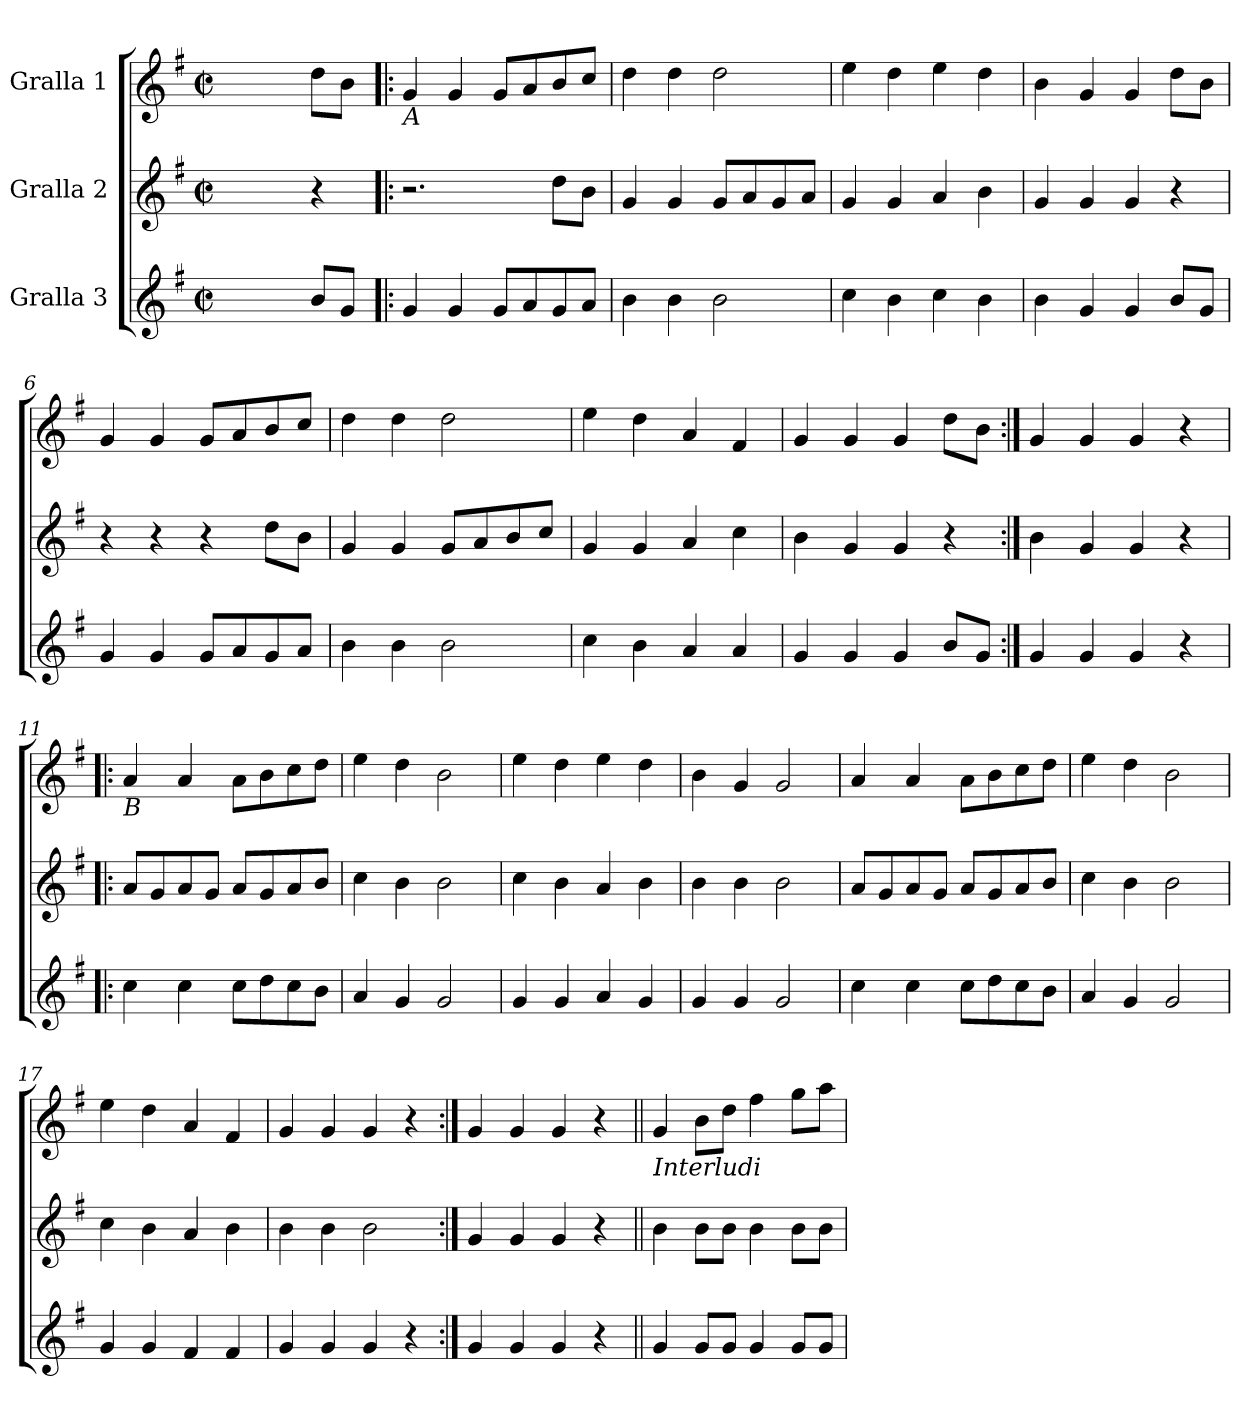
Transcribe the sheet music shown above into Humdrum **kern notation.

**kern	**kern	**kern
*part3	*part2	*part1
*staff3	*staff2	*staff1
*I"Gralla 3	*I"Gralla 2	*I"Gralla 1
*clefG2	*clefG2	*clefG2
*k[f#]	*k[f#]	*k[f#]
*G:	*G:	*G:
*M2/2	*M2/2	*M2/2
*met(c|)	*met(c|)	*met(c|)
*MM180	*MM180	*MM180
=1	=1	=1
2.ryy	2.ryy	2.ryy
8b/L	4r	8dd\L
8g/J	.	8b\J
=2!|:	=2!|:	=2!|:
!	!	!LO:TX:b:i:t=A
4g/	2.r	4g/
4g/	.	4g/
8g/L	.	8g/L
8a/	.	8a/
8g/	8dd\L	8b/
8a/J	8b\J	8cc/J
=3	=3	=3
4b\	4g/	4dd\
4b\	4g/	4dd\
2b\	8g/L	2dd\
.	8a/	.
.	8g/	.
.	8a/J	.
=4	=4	=4
4cc\	4g/	4ee\
4b\	4g/	4dd\
4cc\	4a/	4ee\
4b\	4b\	4dd\
=5	=5	=5
4b\	4g/	4b\
4g/	4g/	4g/
4g/	4g/	4g/
8b/L	4r	8dd\L
8g/J	.	8b\J
=6	=6	=6
4g/	4r	4g/
4g/	4r	4g/
8g/L	4r	8g/L
8a/	.	8a/
8g/	8dd\L	8b/
8a/J	8b\J	8cc/J
!!LO:LB:g=z
=7	=7	=7
4b\	4g/	4dd\
4b\	4g/	4dd\
2b\	8g/L	2dd\
.	8a/	.
.	8b/	.
.	8cc/J	.
=8	=8	=8
4cc\	4g/	4ee\
4b\	4g/	4dd\
4a/	4a/	4a/
4a/	4cc\	4f#/
=9	=9	=9
4g/	4b\	4g/
4g/	4g/	4g/
4g/	4g/	4g/
8b/L	4r	8dd\L
8g/J	.	8b\J
=10:|!	=10:|!	=10:|!
4g/	4b\	4g/
4g/	4g/	4g/
4g/	4g/	4g/
4r	4r	4r
=11!|:	=11!|:	=11!|:
!	!	!LO:TX:b:i:t=B
4cc\	8a/L	4a/
.	8g/	.
4cc\	8a/	4a/
.	8g/J	.
8cc\L	8a/L	8a\L
8dd\	8g/	8b\
8cc\	8a/	8cc\
8b\J	8b/J	8dd\J
=12	=12	=12
4a/	4cc\	4ee\
4g/	4b\	4dd\
2g/	2b\	2b\
!!LO:LB:g=z
=13	=13	=13
4g/	4cc\	4ee\
4g/	4b\	4dd\
4a/	4a/	4ee\
4g/	4b\	4dd\
=14	=14	=14
4g/	4b\	4b\
4g/	4b\	4g/
2g/	2b\	2g/
=15	=15	=15
4cc\	8a/L	4a/
.	8g/	.
4cc\	8a/	4a/
.	8g/J	.
8cc\L	8a/L	8a\L
8dd\	8g/	8b\
8cc\	8a/	8cc\
8b\J	8b/J	8dd\J
=16	=16	=16
4a/	4cc\	4ee\
4g/	4b\	4dd\
2g/	2b\	2b\
=17	=17	=17
4g/	4cc\	4ee\
4g/	4b\	4dd\
4f#/	4a/	4a/
4f#/	4b\	4f#/
=18	=18	=18
4g/	4b\	4g/
4g/	4b\	4g/
4g/	2b\	4g/
4r	.	4r
!!LO:LB:g=z
=19:|!	=19:|!	=19:|!
4g/	4g/	4g/
4g/	4g/	4g/
4g/	4g/	4g/
4r	4r	4r
=20||	=20||	=20||
!	!	!LO:TX:b:i:t=Interludi
4g/	4b\	4g/
8g/L	8b\L	8b\L
8g/J	8b\J	8dd\J
4g/	4b\	4ff#\
8g/L	8b\L	8gg\L
8g/J	8b\J	8aa\J
=	=	=
*-	*-	*-
